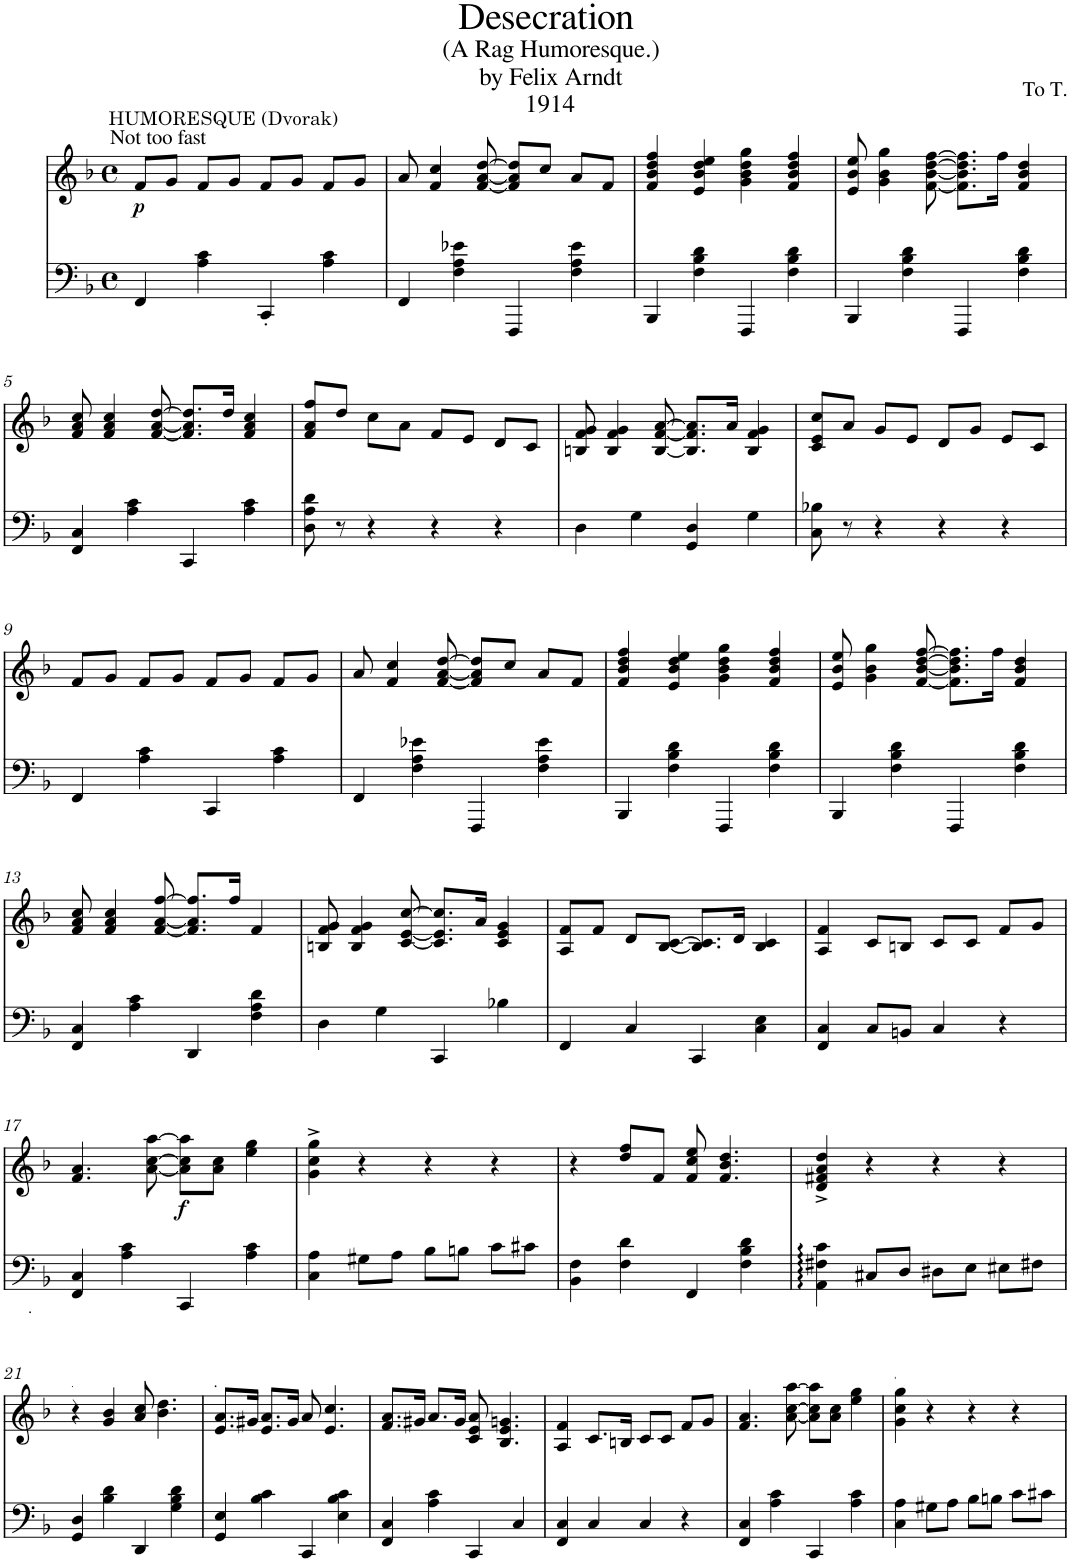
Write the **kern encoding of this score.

**kern	**kern	**dynam
*part2	*part1	*part1
*staff2	*staff1	*staff1
*I"Piano	*I"Piano	*
*I'Pno	*I'Pno	*
*clefF4	*clefG2	*
*k[b-]	*k[b-]	*
*F:	*F:	*
*M4/4	*M4/4	*
*met(c)	*met(c)	*
=1	=1	=1
!	!LO:TX:a:t=Not too fast	!
!	!LO:TX:a:t=HUMORESQUE (Dvorak)	!
!	!	!LO:DY:b
4FF/	8f/L	p
.	8g/J	.
4A\ 4c\	8f/L	.
.	8g/J	.
4CC'/	8f/L	.
.	8g/J	.
4A\ 4c\	8f/L	.
.	8g/J	.
=2	=2	=2
4FF/	8a/	.
.	4f/ 4cc/	.
4F\ 4A\ 4e-X\	.	.
.	[8f/ [8a/ [8dd/	.
4FFF/	8f/] 8a/] 8dd/]L	.
.	8cc/J	.
4F\ 4A\ 4e-\	8a/L	.
.	8f/J	.
=3	=3	=3
4BBB-/	4f/ 4b-/ 4dd/ 4ff/	.
4F\ 4B-\ 4d\	4e/ 4b-/ 4dd/ 4ee/	.
4FFF/	4g\ 4b-\ 4dd\ 4gg\	.
4F\ 4B-\ 4d\	4f/ 4b-/ 4dd/ 4ff/	.
=4	=4	=4
4BBB-/	8e/ 8b-/ 8ee/	.
.	4g\ 4b-\ 4gg\	.
4F\ 4B-\ 4d\	.	.
.	[8f\ [8b-\ [8dd\ [8ff\	.
4FFF/	8.f\] 8.b-\] 8.dd\] 8.ff\]L	.
.	16ff\Jk	.
4F\ 4B-\ 4d\	4f/ 4b-/ 4dd/	.
!!LO:LB:g=z
=5	=5	=5
4FF/ 4C/	8f/ 8a/ 8cc/	.
.	4f/ 4a/ 4cc/	.
4A\ 4c\	.	.
.	[8f/ [8a/ [8dd/	.
4CC/	8.f/] 8.a/] 8.dd/]L	.
.	16dd/Jk	.
4A\ 4c\	4f/ 4a/ 4cc/	.
=6	=6	=6
8D\ 8A\ 8d\	8f/ 8a/ 8ff/L	.
8r	8dd/J	.
4r	8cc\L	.
.	8a\J	.
4r	8f/L	.
.	8e/J	.
4r	8d/L	.
.	8c/J	.
=7	=7	=7
4D\	8Bn/ 8f/ 8g/	.
.	4B/ 4f/ 4g/	.
4G\	.	.
.	[8B/ [8f/ [8a/	.
4GG/ 4D/	8.B/] 8.f/] 8.a/]L	.
.	16a/Jk	.
4G\	4B/ 4f/ 4g/	.
=8	=8	=8
8C\ 8B-X\	8c/ 8e/ 8cc/L	.
8r	8a/J	.
4r	8g/L	.
.	8e/J	.
4r	8d/L	.
.	8g/J	.
4r	8e/L	.
.	8c/J	.
!!LO:LB:g=z
=9	=9	=9
4FF/	8f/L	.
.	8g/J	.
4A\ 4c\	8f/L	.
.	8g/J	.
4CC/	8f/L	.
.	8g/J	.
4A\ 4c\	8f/L	.
.	8g/J	.
=10	=10	=10
4FF/	8a/	.
.	4f/ 4cc/	.
4F\ 4A\ 4e-X\	.	.
.	[8f/ [8a/ [8dd/	.
4FFF/	8f/] 8a/] 8dd/]L	.
.	8cc/J	.
4F\ 4A\ 4e-\	8a/L	.
.	8f/J	.
=11	=11	=11
4BBB-/	4f/ 4b-/ 4dd/ 4ff/	.
4F\ 4B-\ 4d\	4e/ 4b-/ 4dd/ 4ee/	.
4FFF/	4g\ 4b-\ 4dd\ 4gg\	.
4F\ 4B-\ 4d\	4f/ 4b-/ 4dd/ 4ff/	.
=12	=12	=12
4BBB-/	8e/ 8b-/ 8ee/	.
.	4g\ 4b-\ 4gg\	.
4F\ 4B-\ 4d\	.	.
.	[8f/ [8b-/ [8dd/ [8ff/	.
4FFF/	8.f\] 8.b-\] 8.dd\] 8.ff\]L	.
.	16ff\Jk	.
4F\ 4B-\ 4d\	4f/ 4b-/ 4dd/	.
!!LO:LB:g=z
=13	=13	=13
4FF/ 4C/	8f/ 8a/ 8cc/	.
.	4f/ 4a/ 4cc/	.
4A\ 4c\	.	.
.	[8f/ [8a/ [8ff/	.
4DD/	8.f/] 8.a/] 8.ff/]L	.
.	16ff/Jk	.
4F\ 4A\ 4d\	4f/	.
=14	=14	=14
4D\	8Bn/ 8f/ 8g/	.
.	4B/ 4f/ 4g/	.
4G\	.	.
.	[8c/ [8e/ [8cc/	.
4CC/	8.c/] 8.e/] 8.cc/]L	.
.	16a/Jk	.
4B-X\	4c/ 4e/ 4g/	.
=15	=15	=15
4FF/	8A/ 8f/L	.
.	8f/J	.
4C/	8d/L	.
.	[8B-/ [8c/J	.
4CC/	8.B-/] 8.c/]L	.
.	16d/Jk	.
4C\ 4E\	4B-/ 4c/	.
=16	=16	=16
4FF/ 4C/	4A/ 4f/	.
8C/L	8c/L	.
8BBn/J	8Bn/J	.
4C/	8c/L	.
.	8c/J	.
4r	8f/L	.
.	8g/J	.
!!LO:LB:g=z
=17	=17	=17
4FF/ 4C/	4.f/ 4.a/	.
4A\ 4c\	.	.
.	[8a\ [8cc\ [8aa\	.
!	!	!LO:DY:b
4CC/	8a\] 8cc\] 8aa\]L	f
.	8a\ 8cc\J	.
4A\ 4c\	4ee\ 4gg\	.
=18	=18	=18
4C\ 4A\	4g\^ 4cc\^ 4gg\^	.
8G#X\L	4r	.
8A\J	.	.
8B-\L	4r	.
8Bn\J	.	.
8c\L	4r	.
8c#X\J	.	.
=19	=19	=19
4BB-\ 4F\	4r	.
4F\ 4d\	8dd/ 8ff/L	.
.	8f/J	.
4FF/	8f/ 8cc/ 8ee/	.
.	4.f/ 4.b-/ 4.dd/	.
4F\ 4B-\ 4d\	.	.
=20	=20	=20
4AA\ 4F#X\ 4c\	4d/^ 4f#X/^ 4a/^ 4dd/^	.
8C#X/L	4r	.
8D/J	.	.
8D#X\L	4r	.
8E\J	.	.
8E#X\L	4r	.
8F#X\J	.	.
!!LO:LB:g=z
=21	=21	=21
!	!LO:TX:a:t=.	!
!	!LO:TX:a:t=.	!
4GG/ 4D/	4r	.
4B-\ 4d\	4g/ 4b-/	.
4DD/	8a/ 8cc/	.
.	4.b-\ 4.dd\	.
4G\ 4B-\ 4d\	.	.
=22	=22	=22
!	!LO:TX:a:t=.	!
4GG/ 4E/	8.e/ 8.a/L	.
.	16g#X/Jk	.
4B-\ 4c\	8.e/ 8.a/L	.
.	16g#/Jk	.
4CC/	8a/	.
.	4.e/ 4.cc/	.
4E\ 4B-\ 4c\	.	.
=23	=23	=23
4FF/ 4C/	8.f/ 8.a/L	.
.	16g#X/Jk	.
4A\ 4c\	8.a/L	.
.	16g#/Jk	.
4CC/	8c/ 8e/ 8a/	.
.	4.B-/ 4.e/ 4.gn/	.
4C/	.	.
=24	=24	=24
4FF/ 4C/	4A/ 4f/	.
4C/	8.c/L	.
.	16Bn/Jk	.
4C/	8c/L	.
.	8c/J	.
4r	8f/L	.
.	8g/J	.
=25	=25	=25
4FF/ 4C/	4.f/ 4.a/	.
4A\ 4c\	.	.
.	[8a\ [8cc\ [8aa\	.
4CC/	8a\] 8cc\] 8aa\]L	.
.	8a\ 8cc\J	.
4A\ 4c\	4ee\ 4gg\	.
=26	=26	=26
!	!LO:TX:a:t='	!
4C\ 4A\	4g\ 4cc\ 4gg\	.
8G#X\L	4r	.
8A\J	.	.
8B-\L	4r	.
8Bn\J	.	.
8c\L	4r	.
8c#X\J	.	.
=	=	=
*-	*-	*-
